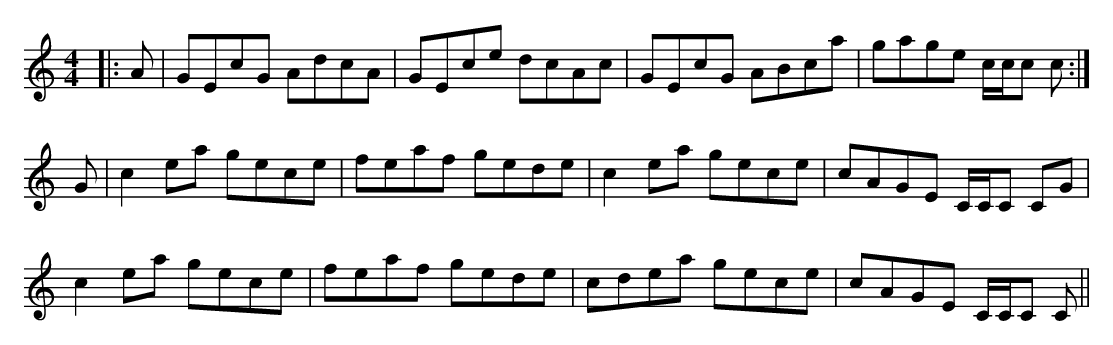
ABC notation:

X:1
M:4/4
K:C
|:A|GEcG AdcA|GEce dcAc|GEcG ABca|gage c/c/c c:|
G|c2 ea gece|feaf gede|c2 ea gece|cAGE C/C/C CG|
c2 ea gece|feaf gede|cdea gece|cAGE C/C/C C||
